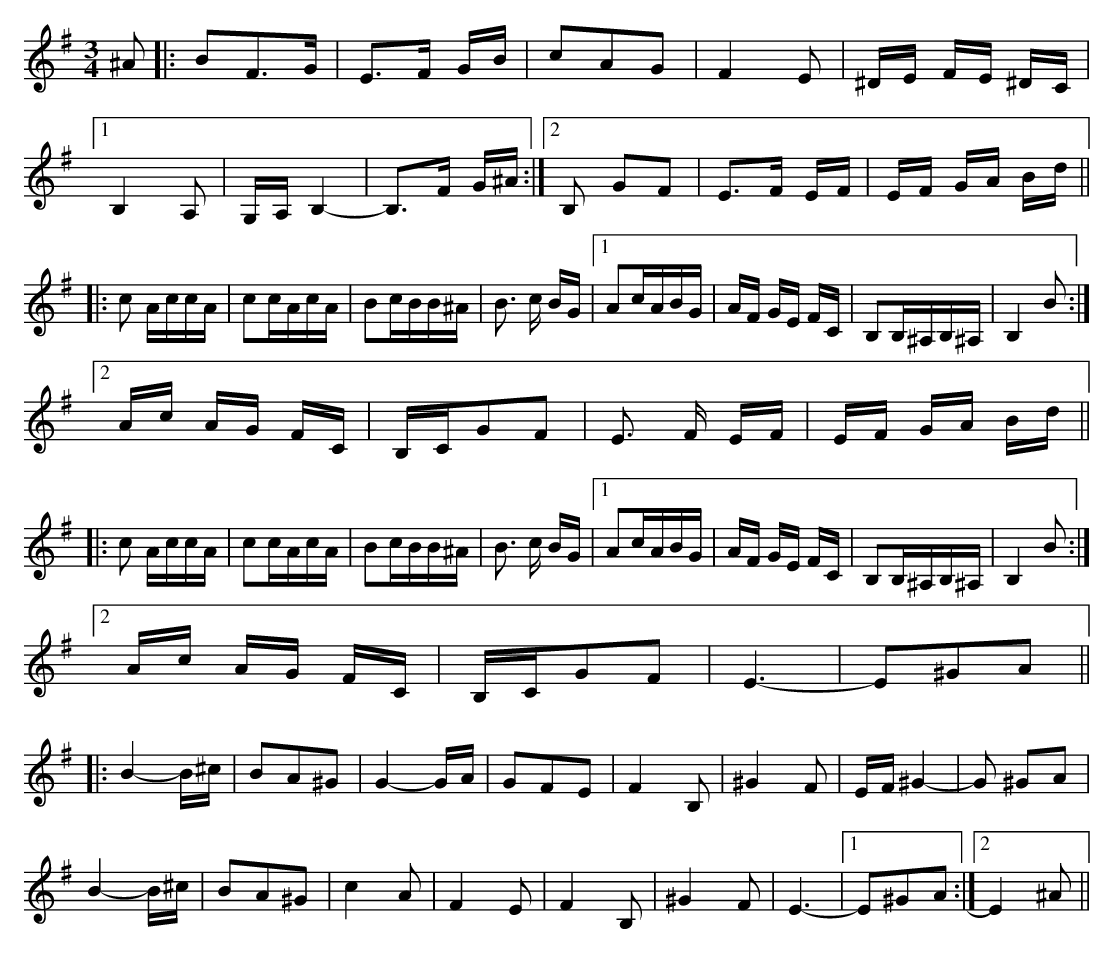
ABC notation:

X:1
M:3/4
K:G
^A|:BF3/2G/|E3/2F/ G/B/|cAG|F2E|^D/E/ F/E/ ^D/C/|
[1 B,2 A,|G,/A,/B,2-|B,3/2F/ G/^A/:|2 B, GF|E3/2F/ E/F/|E/F/ G/A/ B/d/||
|:c A/c/c/A/|cc/A/c/A/|Bc/B/B/^A/|B3/2 c/ B/G/|1 Ac/A/B/G/|A/F/ G/E/ F/c,/|B,B,/^A,/B,/^A,/|B,2B:|
[2 A/c/ A/G/ F/c,/|B,/c,/GF|E3/2 F/ E/F/|E/F/ G/A/ B/d/||
|:c A/c/c/A/|cc/A/c/A/|Bc/B/B/^A/|B3/2 c/ B/G/|1 Ac/A/B/G/|A/F/ G/E/ F/c,/|B,B,/^A,/B,/^A,/|B,2B:|
[2 A/c/ A/G/ F/c,/|B,/c,/GF|E3-|E^GA||
|:B2-B/^c/|BA^G|G2-G/A/|GFE|F2B,|^G2F|E/F/^G2-|G ^GA|
B2-B/^c/|BA^G|c2A|F2E|F2B,|^G2F|E3-|1 E^GA:|2 E2 ^A||
